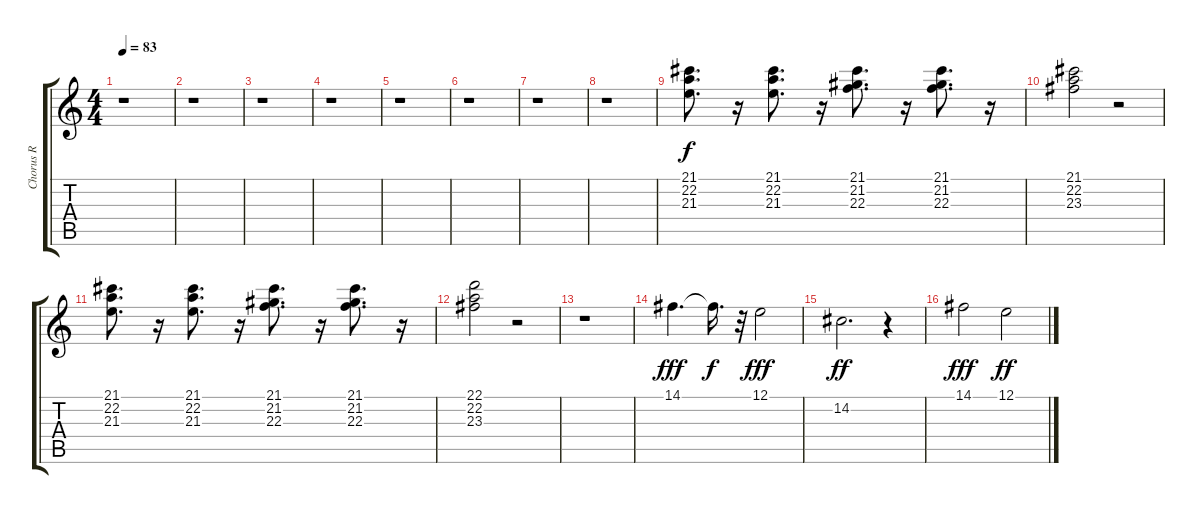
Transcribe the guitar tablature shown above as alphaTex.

\track ("Chorus R" "Chorus R") {instrument synthvoice}
\staff {score tabs}
\tuning (E4 B3 G3 D3 A2 E2) {hide}
\ts (4 4)
\tempo 83
\clef g2
\ks c
r.1{dy ff} |
r.1 |
r.1 |
r.1 |
r.1 |
r.1 |
r.1 |
r.1 |
(21.1 22.2 21.3).8{d dy f balance 12} r.16 (21.1 22.2 21.3).8{d} r.16 (21.1 21.2 22.3).8{d} r.16 (21.1 21.2 22.3).8{d} r.16 |
(21.1 22.2 23.3).2 r.2 |
(21.1 22.2 21.3).8{d} r.16 (21.1 22.2 21.3).8{d} r.16 (21.1 21.2 22.3).8{d} r.16 (21.1 21.2 22.3).8{d} r.16 |
(22.1 22.2 23.3).2 r.2 |
r.1 |
14.1.4{d dy fff balance 9} 14.1{t}.16{d dy f} r.32 12.1.2{dy fff} |
14.2.2{d dy ff} r.4 |
14.1.2{dy fff} 12.1.2{dy ff}
